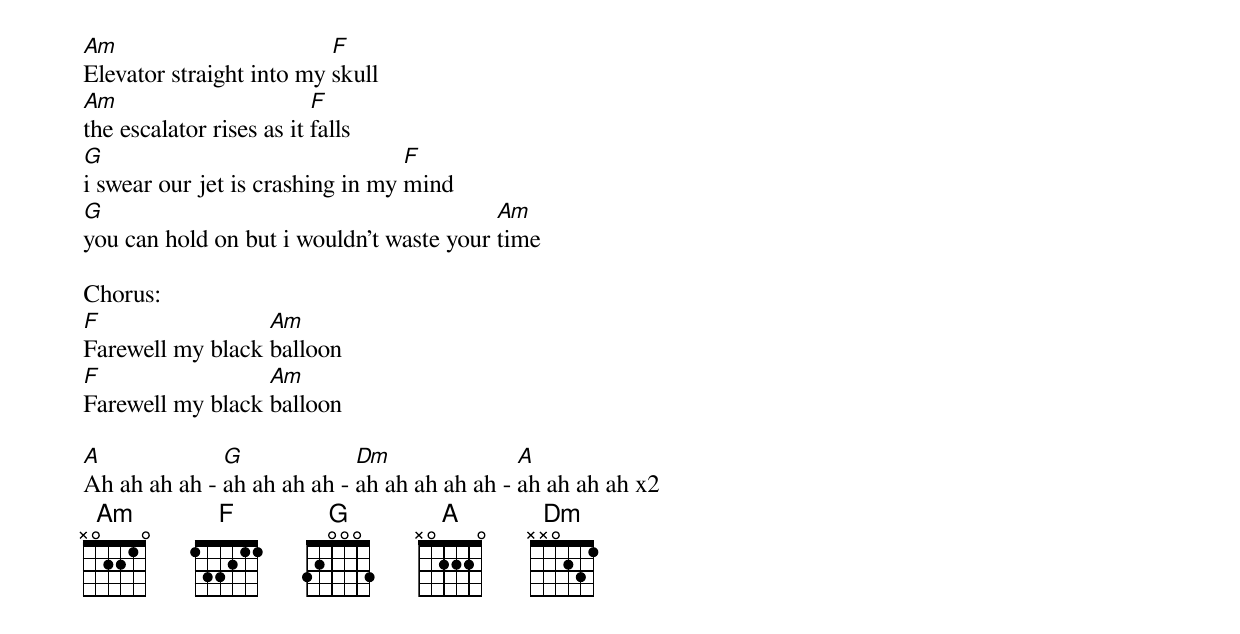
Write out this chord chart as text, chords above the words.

Am                        F
Elevator straight into my skull
Am                        F
the escalator rises as it falls
G                                 F
i swear our jet is crashing in my mind
G                                         Am
you can hold on but i wouldn't waste your time

Chorus:
F                 Am
Farewell my black balloon
F                 Am
Farewell my black balloon

A             G             Dm               A
Ah ah ah ah - ah ah ah ah - ah ah ah ah ah - ah ah ah ah x2
